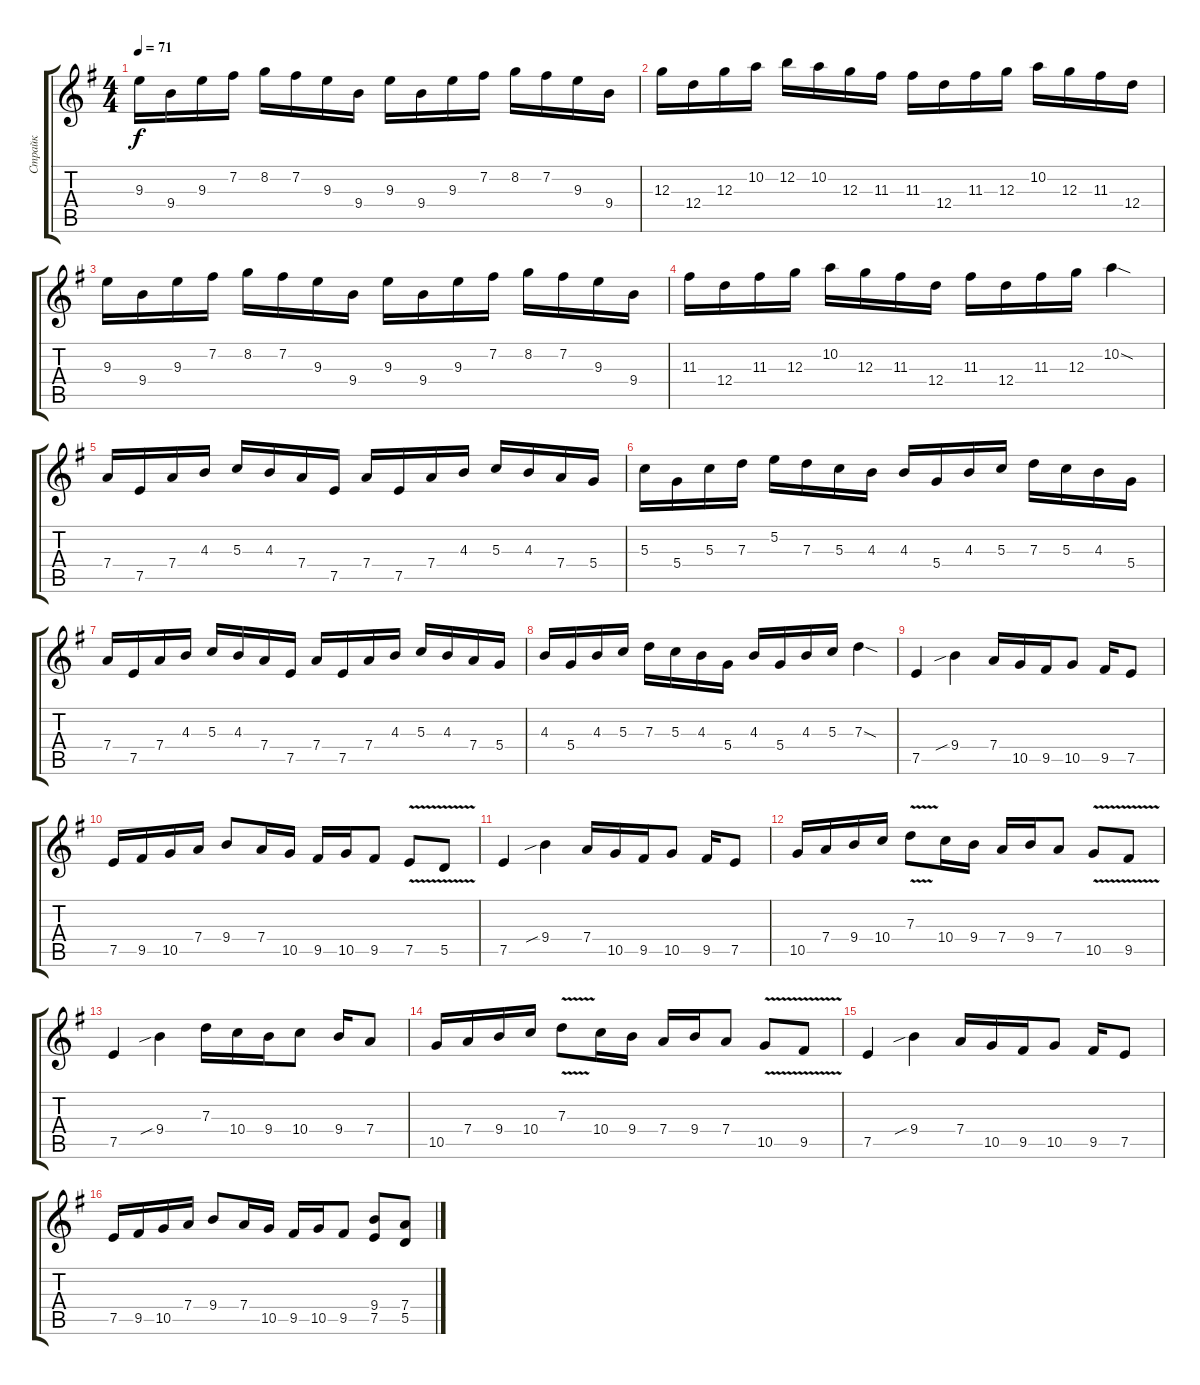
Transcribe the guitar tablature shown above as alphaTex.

\track ("Страйк" "Страйк") {instrument distortionguitar}
\staff {score tabs}
\tuning (E4 B3 G3 D3 A2 E2) {hide}
\ts (4 4)
\tempo 71
\clef g2
\ks eminor
9.3.16{dy f} 9.4.16 9.3.16 7.2.16 8.2.16 7.2.16 9.3.16 9.4.16 9.3.16 9.4.16 9.3.16 7.2.16 8.2.16 7.2.16 9.3.16 9.4.16 |
12.3.16 12.4.16 12.3.16 10.2.16 12.2.16 10.2.16 12.3.16 11.3.16 11.3.16 12.4.16 11.3.16 12.3.16 10.2.16 12.3.16 11.3.16 12.4.16 |
9.3.16 9.4.16 9.3.16 7.2.16 8.2.16 7.2.16 9.3.16 9.4.16 9.3.16 9.4.16 9.3.16 7.2.16 8.2.16 7.2.16 9.3.16 9.4.16 |
11.3.16 12.4.16 11.3.16 12.3.16 10.2.16 12.3.16 11.3.16 12.4.16 11.3.16 12.4.16 11.3.16 12.3.16 10.2{sod}.4 |
7.4.16 7.5.16 7.4.16 4.3.16 5.3.16 4.3.16 7.4.16 7.5.16 7.4.16 7.5.16 7.4.16 4.3.16 5.3.16 4.3.16 7.4.16 5.4.16 |
5.3.16 5.4.16 5.3.16 7.3.16 5.2.16 7.3.16 5.3.16 4.3.16 4.3.16 5.4.16 4.3.16 5.3.16 7.3.16 5.3.16 4.3.16 5.4.16 |
7.4.16 7.5.16 7.4.16 4.3.16 5.3.16 4.3.16 7.4.16 7.5.16 7.4.16 7.5.16 7.4.16 4.3.16 5.3.16 4.3.16 7.4.16 5.4.16 |
4.3.16 5.4.16 4.3.16 5.3.16 7.3.16 5.3.16 4.3.16 5.4.16 4.3.16 5.4.16 4.3.16 5.3.16 7.3{sod}.4 |
7.5.4 9.4{sib}.4 7.4.16 10.5.16 9.5.16 10.5.8 9.5.16 7.5.8 |
7.5.16 9.5.16 10.5.16 7.4.16 9.4.8 7.4.16 10.5.16 9.5.16 10.5.16 9.5.8 7.5{v}.8 5.5{v}.8 |
7.5.4 9.4{sib}.4 7.4.16 10.5.16 9.5.16 10.5.8 9.5.16 7.5.8 |
10.5.16 7.4.16 9.4.16 10.4.16 7.3{v}.8 10.4.16 9.4.16 7.4.16 9.4.16 7.4.8 10.5{v}.8 9.5{v}.8 |
7.5.4 9.4{sib}.4 7.3.16 10.4.16 9.4.16 10.4.8 9.4.16 7.4.8 |
10.5.16 7.4.16 9.4.16 10.4.16 7.3{v}.8 10.4.16 9.4.16 7.4.16 9.4.16 7.4.8 10.5{v}.8 9.5{v}.8 |
7.5.4 9.4{sib}.4 7.4.16 10.5.16 9.5.16 10.5.8 9.5.16 7.5.8 |
7.5.16 9.5.16 10.5.16 7.4.16 9.4.8 7.4.16 10.5.16 9.5.16 10.5.16 9.5.8 (9.4 7.5).8 (7.4 5.5).8
